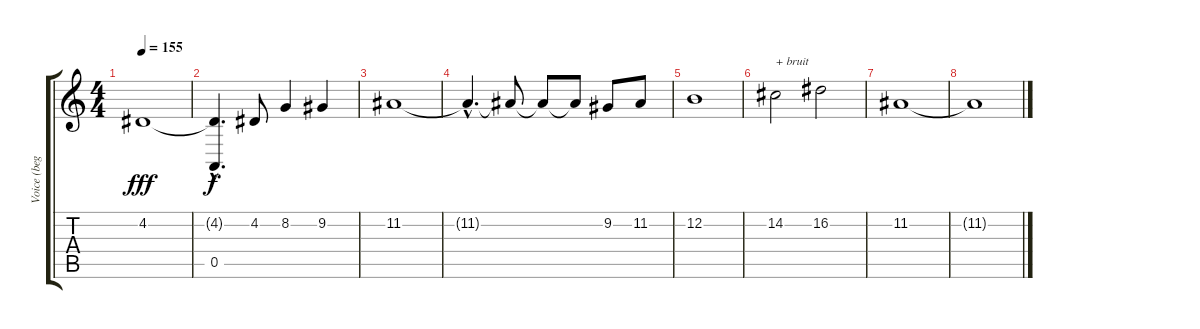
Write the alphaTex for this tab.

\track ("Voice (beginning)" "Voice (beg") {instrument choiraahs}
\staff {score tabs}
\tuning (E4 B3 G3 D3 A2 E2) {hide}
\ts (4 4)
\tempo 155
\clef g2
\ks c
4.2.1{dy fff volume 13 instrument choiraahs} |
(4.2{hac t} 0.5{hac}).4{d dy f} 4.2.8 8.2.4 9.2.4 |
11.2.1 |
11.2{hac t}.4{d} 11.2{t}.8 11.2{t}.8 11.2{t}.8 9.2.8 11.2.8 |
12.2.1 |
14.2.2{txt "+ bruit "} 16.2.2 |
11.2.1 |
11.2{t}.1
